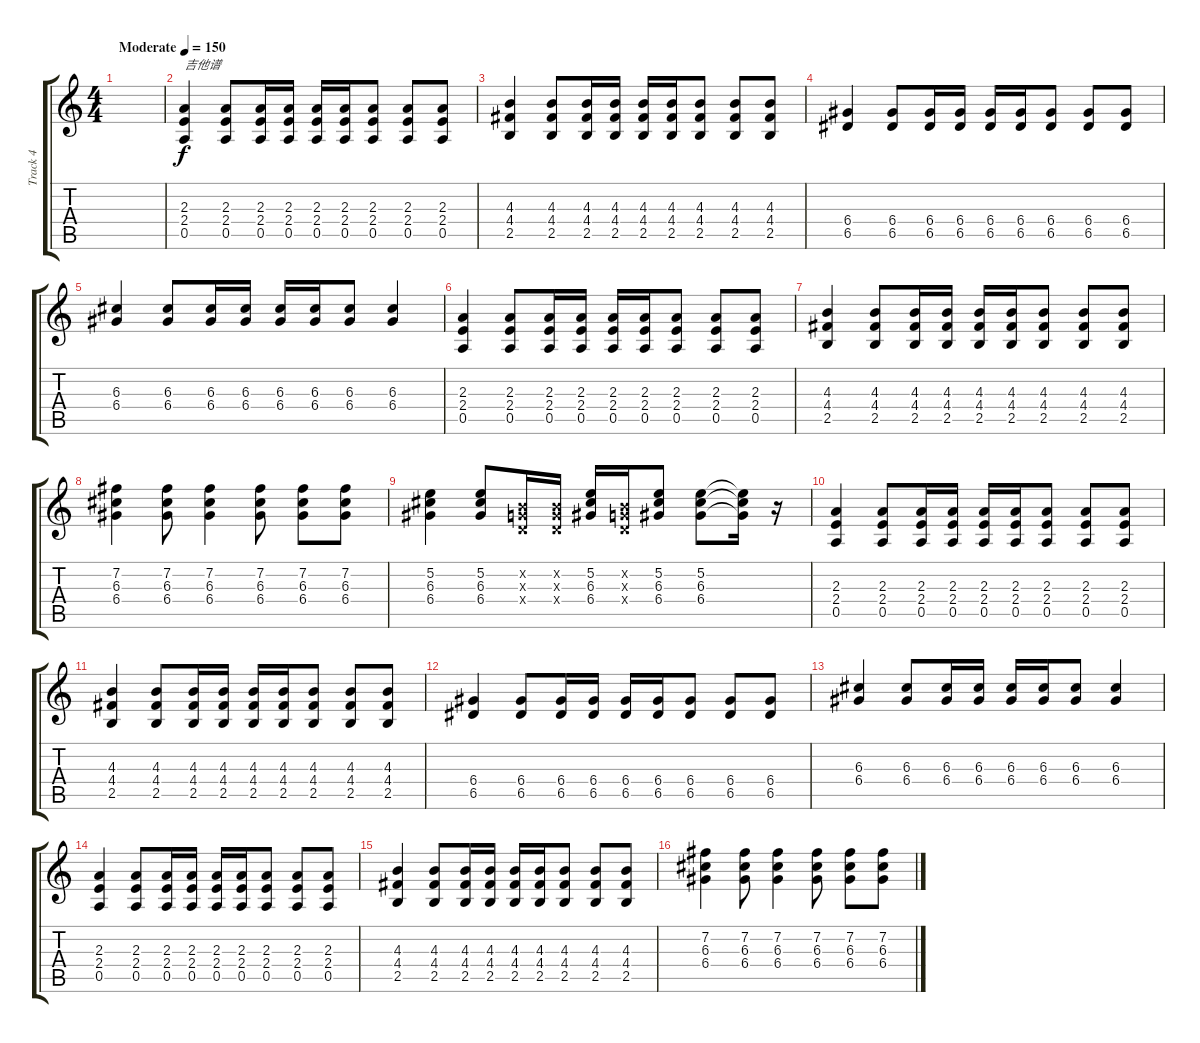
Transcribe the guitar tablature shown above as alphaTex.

\track ("Track 4" "Track 4") {instrument overdrivenguitar}
\staff {score tabs}
\tuning (E4 B3 G3 D3 A2 E2) {hide}
\ts (4 4)
\tempo (150 "Moderate")
\clef g2
\ks c
|
(2.3 2.4 0.5).4{txt "吉他谱"} (2.3 2.4 0.5).8 (2.3 2.4 0.5).16 (2.3 2.4 0.5).16 (2.3 2.4 0.5).16 (2.3 2.4 0.5).16 (2.3 2.4 0.5).8 (2.3 2.4 0.5).8 (2.3 2.4 0.5).8 |
(4.3 4.4 2.5).4 (4.3 4.4 2.5).8 (4.3 4.4 2.5).16 (4.3 4.4 2.5).16 (4.3 4.4 2.5).16 (4.3 4.4 2.5).16 (4.3 4.4 2.5).8 (4.3 4.4 2.5).8 (4.3 4.4 2.5).8 |
(6.4 6.5).4 (6.4 6.5).8 (6.4 6.5).16 (6.4 6.5).16 (6.4 6.5).16 (6.4 6.5).16 (6.4 6.5).8 (6.4 6.5).8 (6.4 6.5).8 |
(6.3 6.4).4 (6.3 6.4).8 (6.3 6.4).16 (6.3 6.4).16 (6.3 6.4).16 (6.3 6.4).16 (6.3 6.4).8 (6.3 6.4).4 |
(2.3 2.4 0.5).4 (2.3 2.4 0.5).8 (2.3 2.4 0.5).16 (2.3 2.4 0.5).16 (2.3 2.4 0.5).16 (2.3 2.4 0.5).16 (2.3 2.4 0.5).8 (2.3 2.4 0.5).8 (2.3 2.4 0.5).8 |
(4.3 4.4 2.5).4 (4.3 4.4 2.5).8 (4.3 4.4 2.5).16 (4.3 4.4 2.5).16 (4.3 4.4 2.5).16 (4.3 4.4 2.5).16 (4.3 4.4 2.5).8 (4.3 4.4 2.5).8 (4.3 4.4 2.5).8 |
(7.2 6.3 6.4).4 (7.2 6.3 6.4).8 (7.2 6.3 6.4).4 (7.2 6.3 6.4).8 (7.2 6.3 6.4).8 (7.2 6.3 6.4).8 |
(5.2 6.3 6.4).4 (5.2 6.3 6.4).8 (0.2{x} 0.3{x} 0.4{x}).16 (0.2{x} 0.3{x} 0.4{x}).16 (5.2 6.3 6.4).16 (0.2{x} 0.3{x} 0.4{x}).16 (5.2 6.3 6.4).8 (5.2 6.3 6.4).8 (5.2{t} 6.3{t} 6.4{t}).16 r.16 |
(2.3 2.4 0.5).4 (2.3 2.4 0.5).8 (2.3 2.4 0.5).16 (2.3 2.4 0.5).16 (2.3 2.4 0.5).16 (2.3 2.4 0.5).16 (2.3 2.4 0.5).8 (2.3 2.4 0.5).8 (2.3 2.4 0.5).8 |
(4.3 4.4 2.5).4 (4.3 4.4 2.5).8 (4.3 4.4 2.5).16 (4.3 4.4 2.5).16 (4.3 4.4 2.5).16 (4.3 4.4 2.5).16 (4.3 4.4 2.5).8 (4.3 4.4 2.5).8 (4.3 4.4 2.5).8 |
(6.4 6.5).4 (6.4 6.5).8 (6.4 6.5).16 (6.4 6.5).16 (6.4 6.5).16 (6.4 6.5).16 (6.4 6.5).8 (6.4 6.5).8 (6.4 6.5).8 |
(6.3 6.4).4 (6.3 6.4).8 (6.3 6.4).16 (6.3 6.4).16 (6.3 6.4).16 (6.3 6.4).16 (6.3 6.4).8 (6.3 6.4).4 |
(2.3 2.4 0.5).4 (2.3 2.4 0.5).8 (2.3 2.4 0.5).16 (2.3 2.4 0.5).16 (2.3 2.4 0.5).16 (2.3 2.4 0.5).16 (2.3 2.4 0.5).8 (2.3 2.4 0.5).8 (2.3 2.4 0.5).8 |
(4.3 4.4 2.5).4 (4.3 4.4 2.5).8 (4.3 4.4 2.5).16 (4.3 4.4 2.5).16 (4.3 4.4 2.5).16 (4.3 4.4 2.5).16 (4.3 4.4 2.5).8 (4.3 4.4 2.5).8 (4.3 4.4 2.5).8 |
(7.2 6.3 6.4).4 (7.2 6.3 6.4).8 (7.2 6.3 6.4).4 (7.2 6.3 6.4).8 (7.2 6.3 6.4).8 (7.2 6.3 6.4).8
